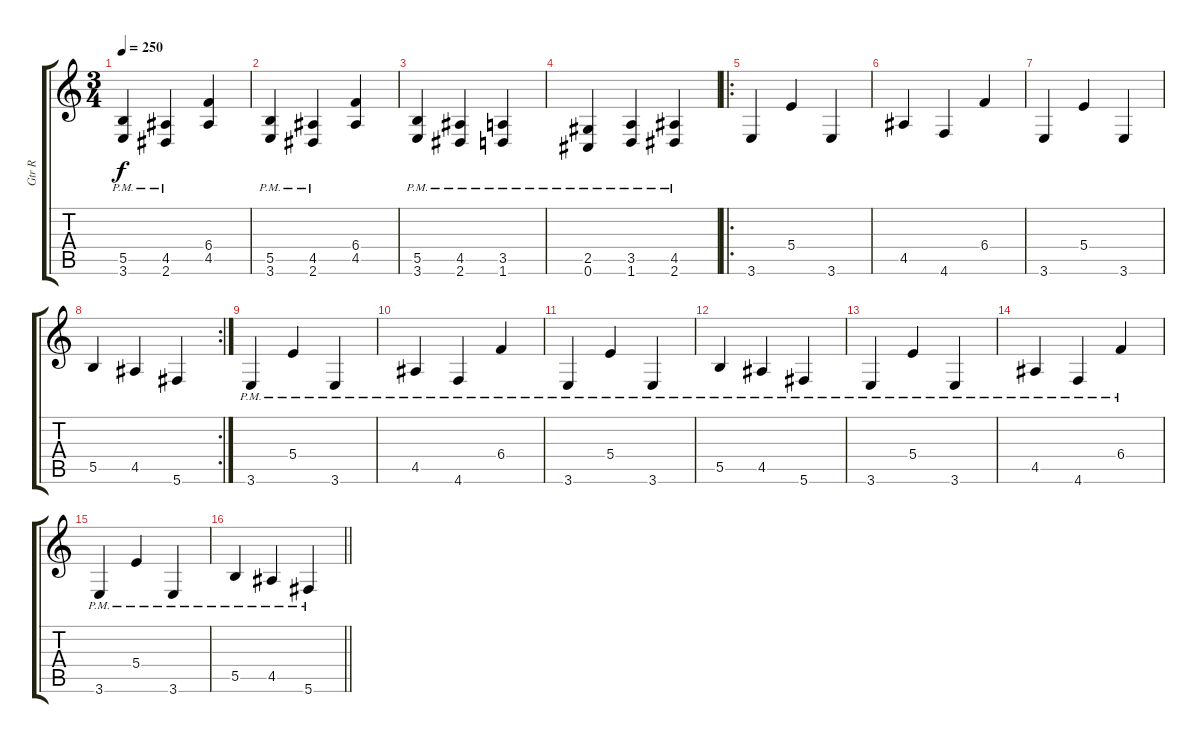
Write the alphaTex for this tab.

\track ("Gtr R" "Gtr R") {instrument distortionguitar}
\staff {score tabs}
\tuning (Db4 Ab3 E3 B2 Gb2 Db2) {hide}
\ts (3 4)
\tempo 250
\clef g2
\ks c
(5.5{pm} 3.6{pm}).4{dy f} (4.5{pm} 2.6{pm}).4 (6.4 4.5).4 |
(5.5{pm} 3.6{pm}).4 (4.5{pm} 2.6{pm}).4 (6.4 4.5).4 |
(5.5{pm} 3.6{pm}).4 (4.5{pm} 2.6{pm}).4 (3.5{pm} 1.6{pm}).4 |
(2.5{pm} 0.6{pm}).4 (3.5{pm} 1.6{pm}).4 (4.5{pm} 2.6{pm}).4 |
\ro
3.6.4 5.4.4 3.6.4 |
4.5.4 4.6.4 6.4.4 |
3.6.4 5.4.4 3.6.4 |
\rc 2
5.5.4 4.5.4 5.6.4 |
3.6{pm}.4 5.4{pm}.4 3.6{pm}.4 |
4.5{pm}.4 4.6{pm}.4 6.4{pm}.4 |
3.6{pm}.4 5.4{pm}.4 3.6{pm}.4 |
5.5{pm}.4 4.5{pm}.4 5.6{pm}.4 |
3.6{pm}.4 5.4{pm}.4 3.6{pm}.4 |
4.5{pm}.4 4.6{pm}.4 6.4{pm}.4 |
3.6{pm}.4 5.4{pm}.4 3.6{pm}.4 |
\barLineRight lightlight
5.5{pm}.4 4.5{pm}.4 5.6{pm}.4
